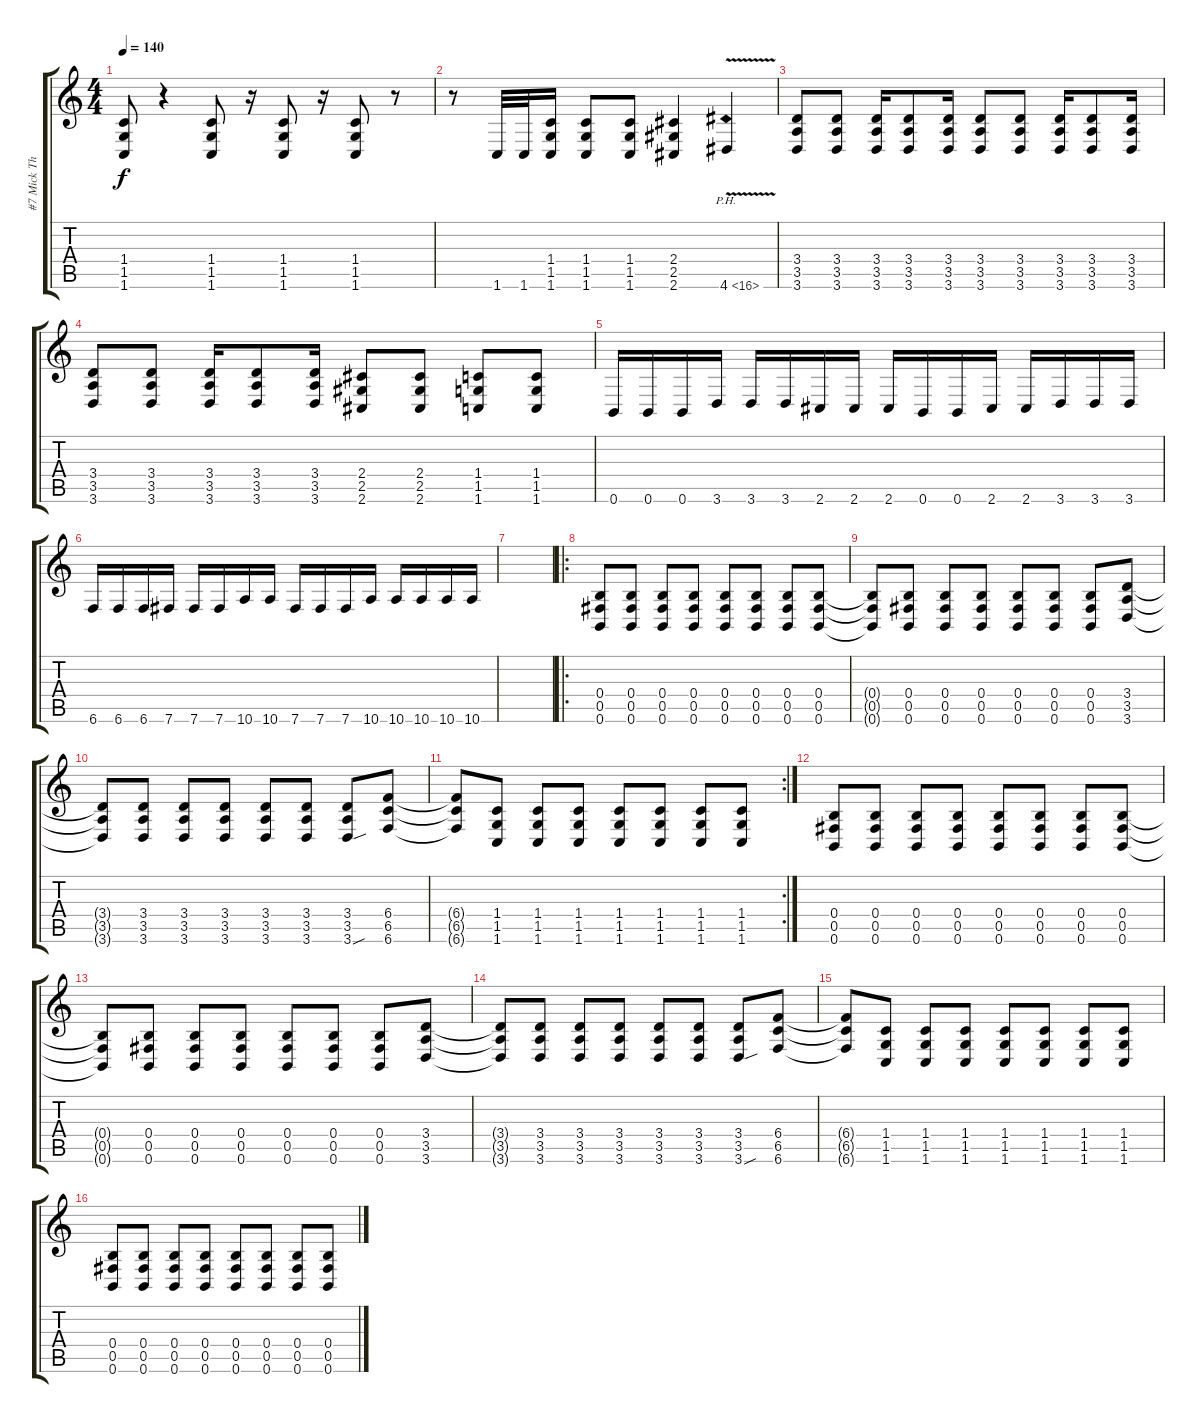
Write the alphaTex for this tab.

\track ("#7 Mick Thompson" "#7 Mick Th") {instrument distortionguitar}
\staff {score tabs}
\tuning (Db4 Ab3 E3 B2 Gb2 B1) {hide}
\ts (4 4)
\tempo 140
\clef g2
\ks c
(1.4 1.5 1.6).8{dy f} r.4 (1.4 1.5 1.6).8 r.16 (1.4 1.5 1.6).8 r.16 (1.4 1.5 1.6).8 r.8 |
r.8 1.6.32 1.6.32 (1.4 1.5 1.6).16 (1.4 1.5 1.6).8 (1.4 1.5 1.6).8 (2.4 2.5 2.6).4 4.6{ph 12 v}.4 |
(3.4 3.5 3.6).8 (3.4 3.5 3.6).8 (3.4 3.5 3.6).16 (3.4 3.5 3.6).8 (3.4 3.5 3.6).16 (3.4 3.5 3.6).8 (3.4 3.5 3.6).8 (3.4 3.5 3.6).16 (3.4 3.5 3.6).8 (3.4 3.5 3.6).16 |
(3.4 3.5 3.6).8 (3.4 3.5 3.6).8 (3.4 3.5 3.6).16 (3.4 3.5 3.6).8 (3.4 3.5 3.6).16 (2.4 2.5 2.6).8 (2.4 2.5 2.6).8 (1.4 1.5 1.6).8 (1.4 1.5 1.6).8 |
0.6.16 0.6.16 0.6.16 3.6.16 3.6.16 3.6.16 2.6.16 2.6.16 2.6.16 0.6.16 0.6.16 2.6.16 2.6.16 3.6.16 3.6.16 3.6.16 |
6.6.16 6.6.16 6.6.16 7.6.16 7.6.16 7.6.16 10.6.16 10.6.16 7.6.16 7.6.16 7.6.16 10.6.16 10.6.16 10.6.16 10.6.16 10.6.16 |
|
\ro
(0.4 0.5 0.6).8 (0.4 0.5 0.6).8 (0.4 0.5 0.6).8 (0.4 0.5 0.6).8 (0.4 0.5 0.6).8 (0.4 0.5 0.6).8 (0.4 0.5 0.6).8 (0.4 0.5 0.6).8 |
(0.4{t} 0.5{t} 0.6{t}).8 (0.4 0.5 0.6).8 (0.4 0.5 0.6).8 (0.4 0.5 0.6).8 (0.4 0.5 0.6).8 (0.4 0.5 0.6).8 (0.4 0.5 0.6).8 (3.4 3.5 3.6).8 |
(3.4{t} 3.5{t} 3.6{t}).8 (3.4 3.5 3.6).8 (3.4 3.5 3.6).8 (3.4 3.5 3.6).8 (3.4 3.5 3.6).8 (3.4 3.5 3.6).8 (3.4 3.5 3.6{sou}).8 (6.4 6.5 6.6).8 |
\rc 2
(6.4{t} 6.5{t} 6.6{t}).8 (1.4 1.5 1.6).8 (1.4 1.5 1.6).8 (1.4 1.5 1.6).8 (1.4 1.5 1.6).8 (1.4 1.5 1.6).8 (1.4 1.5 1.6).8 (1.4 1.5 1.6).8 |
(0.4 0.5 0.6).8 (0.4 0.5 0.6).8 (0.4 0.5 0.6).8 (0.4 0.5 0.6).8 (0.4 0.5 0.6).8 (0.4 0.5 0.6).8 (0.4 0.5 0.6).8 (0.4 0.5 0.6).8 |
(0.4{t} 0.5{t} 0.6{t}).8 (0.4 0.5 0.6).8 (0.4 0.5 0.6).8 (0.4 0.5 0.6).8 (0.4 0.5 0.6).8 (0.4 0.5 0.6).8 (0.4 0.5 0.6).8 (3.4 3.5 3.6).8 |
(3.4{t} 3.5{t} 3.6{t}).8 (3.4 3.5 3.6).8 (3.4 3.5 3.6).8 (3.4 3.5 3.6).8 (3.4 3.5 3.6).8 (3.4 3.5 3.6).8 (3.4 3.5 3.6{sou}).8 (6.4 6.5 6.6).8 |
(6.4{t} 6.5{t} 6.6{t}).8 (1.4 1.5 1.6).8 (1.4 1.5 1.6).8 (1.4 1.5 1.6).8 (1.4 1.5 1.6).8 (1.4 1.5 1.6).8 (1.4 1.5 1.6).8 (1.4 1.5 1.6).8 |
(0.4 0.5 0.6).8 (0.4 0.5 0.6).8 (0.4 0.5 0.6).8 (0.4 0.5 0.6).8 (0.4 0.5 0.6).8 (0.4 0.5 0.6).8 (0.4 0.5 0.6).8 (0.4 0.5 0.6).8
